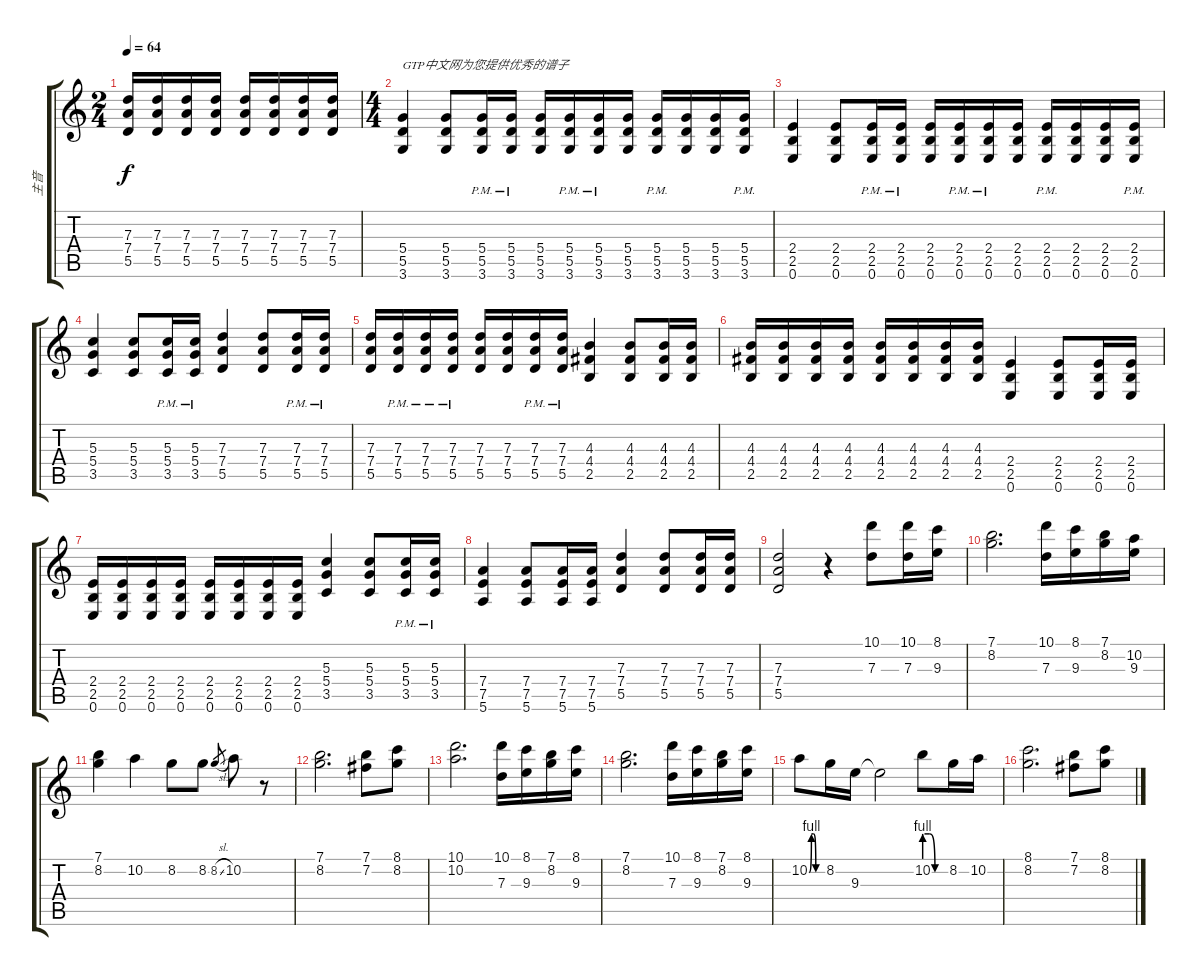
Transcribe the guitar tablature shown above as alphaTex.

\track ("主音" "主音") {instrument distortionguitar}
\staff {score tabs}
\tuning (E4 B3 G3 D3 A2 E2) {hide}
\ts (2 4)
\tempo 64
\clef g2
\ks c
(7.3 7.4 5.5).16{dy f} (7.3 7.4 5.5).16 (7.3 7.4 5.5).16 (7.3 7.4 5.5).16 (7.3 7.4 5.5).16 (7.3 7.4 5.5).16 (7.3 7.4 5.5).16 (7.3 7.4 5.5).16 |
\ts (4 4)
(5.4 5.5 3.6).4{txt "GTP中文网为您提供优秀的谱子"} (5.4 5.5 3.6).8 (5.4{pm} 5.5{pm} 3.6{pm}).16 (5.4{pm} 5.5{pm} 3.6{pm}).16 (5.4 5.5 3.6).16 (5.4{pm} 5.5{pm} 3.6{pm}).16 (5.4{pm} 5.5{pm} 3.6{pm}).16 (5.4 5.5 3.6).16 (5.4 5.5{pm} 3.6).16 (5.4 5.5 3.6).16 (5.4 5.5 3.6).16 (5.4 5.5{pm} 3.6).16 |
(2.4 2.5 0.6).4 (2.4 2.5 0.6).8 (2.4{pm} 2.5{pm} 0.6{pm}).16 (2.4{pm} 2.5{pm} 0.6{pm}).16 (2.4 2.5 0.6).16 (2.4{pm} 2.5{pm} 0.6{pm}).16 (2.4{pm} 2.5{pm} 0.6{pm}).16 (2.4 2.5 0.6).16 (2.4{pm} 2.5 0.6).16 (2.4 2.5 0.6).16 (2.4 2.5 0.6).16 (2.4 2.5 0.6{pm}).16 |
(5.3 5.4 3.5).4 (5.3 5.4 3.5).8 (5.3{pm} 5.4{pm} 3.5{pm}).16 (5.3{pm} 5.4{pm} 3.5{pm}).16 (7.3 7.4 5.5).4 (7.3 7.4 5.5).8 (7.3{pm} 7.4{pm} 5.5{pm}).16 (7.3{pm} 7.4{pm} 5.5{pm}).16 |
(7.3 7.4 5.5).16 (7.3{pm} 7.4{pm} 5.5{pm}).16 (7.3{pm} 7.4{pm} 5.5{pm}).16 (7.3{pm} 7.4 5.5{pm}).16 (7.3 7.4 5.5).16 (7.3 7.4 5.5).16 (7.3{pm} 7.4{pm} 5.5{pm}).16 (7.3{pm} 7.4{pm} 5.5{pm}).16 (4.3 4.4 2.5).4 (4.3 4.4 2.5).8 (4.3 4.4 2.5).16 (4.3 4.4 2.5).16 |
(4.3 4.4 2.5).16 (4.3 4.4 2.5).16 (4.3 4.4 2.5).16 (4.3 4.4 2.5).16 (4.3 4.4 2.5).16 (4.3 4.4 2.5).16 (4.3 4.4 2.5).16 (4.3 4.4 2.5).16 (2.4 2.5 0.6).4 (2.4 2.5 0.6).8 (2.4 2.5 0.6).16 (2.4 2.5 0.6).16 |
(2.4 2.5 0.6).16 (2.4 2.5 0.6).16 (2.4 2.5 0.6).16 (2.4 2.5 0.6).16 (2.4 2.5 0.6).16 (2.4 2.5 0.6).16 (2.4 2.5 0.6).16 (2.4 2.5 0.6).16 (5.3 5.4 3.5).4 (5.3 5.4 3.5).8 (5.3{pm} 5.4{pm} 3.5{pm}).16 (5.3{pm} 5.4{pm} 3.5{pm}).16 |
(7.4 7.5 5.6).4 (7.4 7.5 5.6).8 (7.4 7.5 5.6).16 (7.4 7.5 5.6).16 (7.3 7.4 5.5).4 (7.3 7.4 5.5).8 (7.3 7.4 5.5).16 (7.3 7.4 5.5).16 |
(7.3 7.4 5.5).2 r.4 (10.1 7.3).8 (10.1 7.3).16 (8.1 9.3).16 |
(7.1 8.2).2{d} (10.1 7.3).16 (8.1 9.3).16 (7.1 8.2).16 (10.2 9.3).16 |
(7.1 8.2).4 10.2.4 8.2.8 8.2.8 8.2{sl}.8{gr} 10.2.8 r.8 |
(7.1 8.2).2{d} (7.1 7.2).8 (8.1 8.2).8 |
(10.1 10.2).2{d} (10.1 7.3).16 (8.1 9.3).16 (7.1 8.2).16 (8.1 9.3).16 |
(7.1 8.2).2{d} (10.1 7.3).16 (8.1 9.3).16 (7.1 8.2).16 (8.1 9.3).16 |
10.2{be (custom 0 0 10 4 20 4 30 0 60 0)}.8 8.2.16 9.3.16 9.3{t}.2 10.2{be (custom 0 4 15 4 30 0 60 0)}.8 8.2.16 10.2.16 |
(8.1 8.2).2{d} (7.1 7.2).8 (8.1 8.2).8
